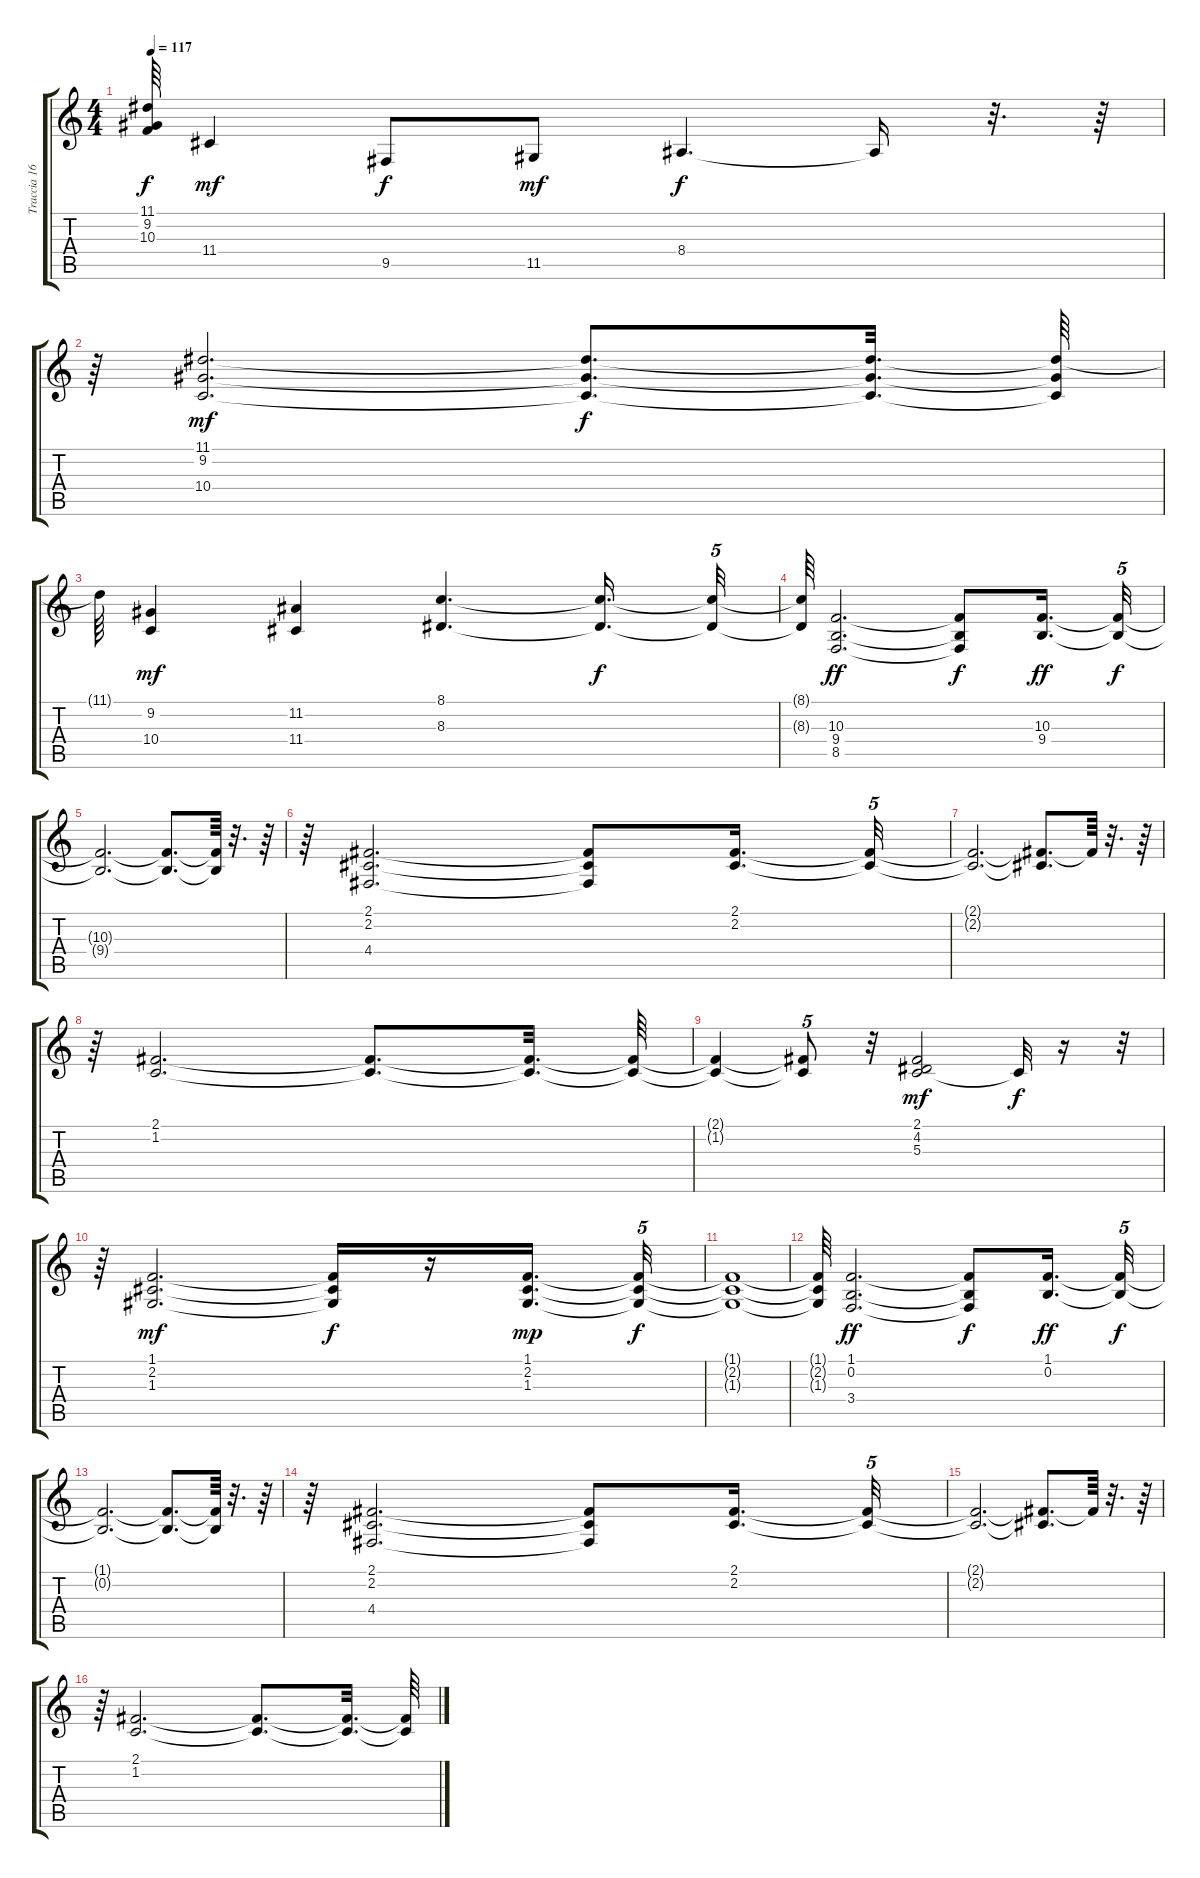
\track ("Traccia 16" "Traccia 16") {instrument electricpiano1}
\staff {score tabs}
\tuning (E4 B3 G3 D3 A2 E2) {hide}
\ts (4 4)
\tempo 117
\clef g2
\ks c
(11.1{t} 9.2{t} 10.3{t}).64{dy f} 11.4.4{dy mf} 9.5.8{dy f} 11.5.8{dy mf} 8.4.4{d dy f} 8.4{t}.16 r.32{d} r.64 |
r.64 (11.1 9.2 10.4).2{d dy mf} (11.1{t} 9.2{t} 10.4{t}).8{d dy f} (11.1{t} 9.2{t} 10.4{t}).32{d} (11.1{t} 9.2{t} 10.4{t}).64 |
11.1{t}.64 (9.2 10.4).4{dy mf} (11.2 11.4).4 (8.1 8.3).4{d} (8.1{t} 8.3{t}).16{d dy f} (8.1{t} 8.3{t}).32{tu (5 4)} |
(8.1{t} 8.3{t}).64 (10.3 9.4 8.5).2{d dy ff} (10.3{t} 9.4{t} 8.5{t}).8{dy f} (10.3 9.4).16{d dy ff} (10.3{t} 9.4{t}).32{tu (5 4) dy f} |
(10.3{t} 9.4{t}).2{d} (10.3{t} 9.4{t}).8{d} (10.3{t} 9.4{t}).64 r.32{d} r.64 |
r.64 (2.1 2.2 4.4).2{d} (2.1{t} 2.2{t} 4.4{t}).8 (2.1 2.2).16{d} (2.1{t} 2.2{t}).32{tu (5 4)} |
(2.1{t} 2.2{t}).2{d} (2.1{t} 2.2{t}).8{d} 2.1{t}.64 r.32{d} r.64 |
r.64 (2.1 1.2).2{d} (2.1{t} 1.2{t}).8{d} (2.1{t} 1.2{t}).32{d} (2.1{t} 1.2{t}).64 |
(2.1{t} 1.2{t}).4 (2.1{t} 1.2{t}).8{tu (5 4)} r.32 (2.1 4.2 5.3).2{dy mf} 5.3{t}.32{dy f} r.16 r.32{tu (5 4)} |
r.64 (1.1 2.2 1.3).2{d dy mf} (1.1{t} 2.2{t} 1.3{t}).16{dy f} r.16 (1.1 2.2 1.3).16{d dy mp} (1.1{t} 2.2{t} 1.3{t}).32{tu (5 4) dy f} |
(1.1{t} 2.2{t} 1.3{t}).1 |
(1.1{t} 2.2{t} 1.3{t}).64 (1.1 0.2 3.4).2{d dy ff} (1.1{t} 0.2{t} 3.4{t}).8{dy f} (1.1 0.2).16{d dy ff} (1.1{t} 0.2{t}).32{tu (5 4) dy f} |
(1.1{t} 0.2{t}).2{d} (1.1{t} 0.2{t}).8{d} (1.1{t} 0.2{t}).64 r.32{d} r.64 |
r.64 (2.1 2.2 4.4).2{d} (2.1{t} 2.2{t} 4.4{t}).8 (2.1 2.2).16{d} (2.1{t} 2.2{t}).32{tu (5 4)} |
(2.1{t} 2.2{t}).2{d} (2.1{t} 2.2{t}).8{d} 2.1{t}.64 r.32{d} r.64 |
r.64 (2.1 1.2).2{d} (2.1{t} 1.2{t}).8{d} (2.1{t} 1.2{t}).32{d} (2.1{t} 1.2{t}).64
